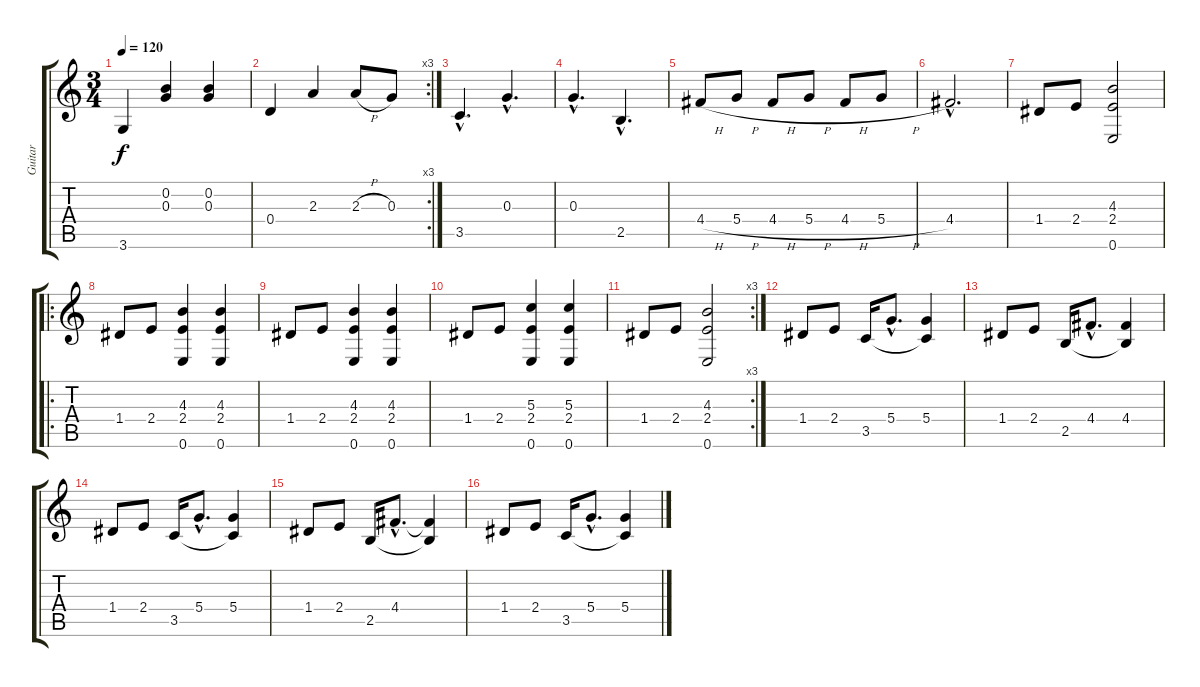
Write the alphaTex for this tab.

\track ("Guitar" "Guitar") {instrument acousticguitarnylon}
\staff {score tabs}
\tuning (E4 B3 G3 D3 A2 E2) {hide}
\ts (3 4)
\tempo 120
\clef g2
\ks c
3.6.4{dy f} (0.2 0.3).4 (0.2 0.3).4 |
\rc 3
0.4.4 2.3.4 2.3{h}.8 0.3.8 |
3.5{hac}.4{d} 0.3{hac}.4{d} |
0.3{hac}.4{d} 2.5{hac}.4{d} |
4.4{h}.8 5.4{h}.8 4.4{h}.8 5.4{h}.8 4.4{h}.8 5.4{h}.8 |
4.4{hac}.2{d} |
1.4.8 2.4.8 (4.3 2.4 0.6).2 |
\ro
1.4.8 2.4.8 (4.3 2.4 0.6).4 (4.3 2.4 0.6).4 |
1.4.8 2.4.8 (4.3 2.4 0.6).4 (4.3 2.4 0.6).4 |
1.4.8 2.4.8 (5.3 2.4 0.6).4 (5.3 2.4 0.6).4 |
\rc 3
1.4.8 2.4.8 (4.3 2.4 0.6).2 |
1.4.8 2.4.8 3.5.16 5.4{hac}.8{d} (5.4 3.5{t}).4 |
1.4.8 2.4.8 2.5.16 4.4{hac}.8{d} (4.4 2.5{t}).4 |
1.4.8 2.4.8 3.5.16 5.4{hac}.8{d} (5.4 3.5{t}).4 |
1.4.8 2.4.8 2.5.16 4.4{hac}.8{d} (4.4{t} 2.5{t}).4 |
1.4.8 2.4.8 3.5.16 5.4{hac}.8{d} (5.4 3.5{t}).4
